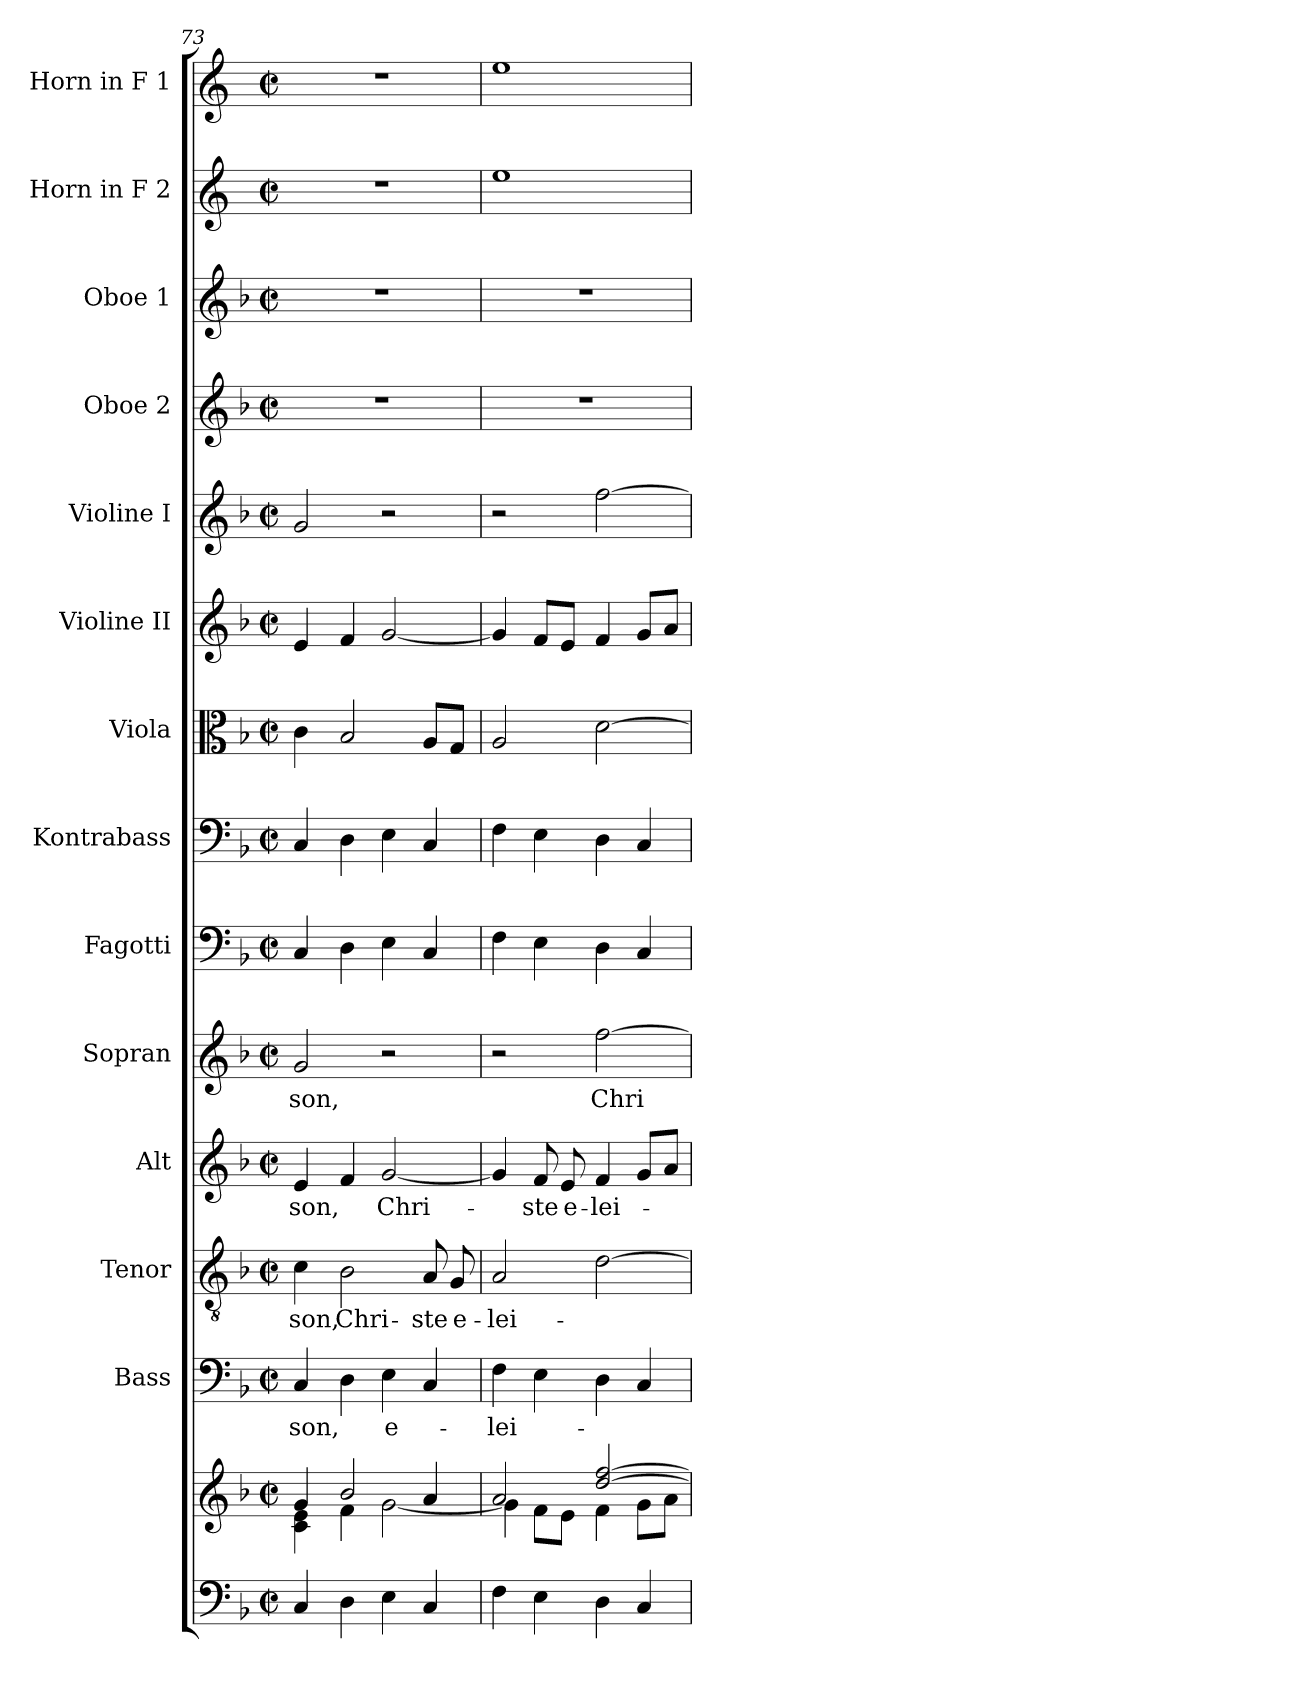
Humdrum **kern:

**kern	**kern	**kern	**text	**kern	**text	**kern	**text	**kern	**text	**kern	**kern	**kern	**kern	**kern	**kern	**kern	**kern	**kern
*part14	*part14	*part13	*part13	*part12	*part12	*part11	*part11	*part10	*part10	*part9	*part8	*part7	*part6	*part5	*part4	*part3	*part2	*part1
*staff15	*staff14	*staff13	*staff13	*staff12	*staff12	*staff11	*staff11	*staff10	*staff10	*staff9	*staff8	*staff7	*staff6	*staff5	*staff4	*staff3	*staff2	*staff1
*	*	*I"Bass	*	*I"Tenor	*	*I"Alt	*	*I"Sopran	*	*I"Fagotti	*I"Kontrabass	*I"Viola	*I"Violine II	*I"Violine I	*I"Oboe 2	*I"Oboe 1	*I"Horn in F 2	*I"Horn in F 1
*	*	*I'B.	*	*I'T.	*	*I'A.	*	*I'S.	*	*I'Fg.	*I'Kb.	*I'Vla.	*I'Vl. II	*I'Vl. I	*I'Ob. 2	*I'Ob. 1	*	*
!!LO:PB:g=z
*clefF4	*clefG2	*clefF4	*	*clefGv2	*	*clefG2	*	*clefG2	*	*clefF4	*clefF4	*clefC3	*clefG2	*clefG2	*clefG2	*clefG2	*clefG2	*clefG2
*	*	*	*	*	*	*	*	*	*	*	*ITrd7c12	*	*	*	*	*	*ITrd4c7	*ITrd4c7
*k[b-]	*k[b-]	*k[b-]	*	*k[b-]	*	*k[b-]	*	*k[b-]	*	*k[b-]	*k[b-]	*k[b-]	*k[b-]	*k[b-]	*k[b-]	*k[b-]	*k[b-]	*k[b-]
*F:	*F:	*F:	*	*F:	*	*F:	*	*F:	*	*F:	*F:	*F:	*F:	*F:	*F:	*F:	*F:	*F:
*M2/2	*M2/2	*M2/2	*	*M2/2	*	*M2/2	*	*M2/2	*	*M2/2	*M2/2	*M2/2	*M2/2	*M2/2	*M2/2	*M2/2	*M2/2	*M2/2
*met(c|)	*met(c|)	*met(c|)	*	*met(c|)	*	*met(c|)	*	*met(c|)	*	*met(c|)	*met(c|)	*met(c|)	*met(c|)	*met(c|)	*met(c|)	*met(c|)	*met(c|)	*met(c|)
=73	=73	=73	=73	=73	=73	=73	=73	=73	=73	=73	=73	=73	=73	=73	=73	=73	=73	=73
*	*^	*	*	*	*	*	*	*	*	*	*	*	*	*	*	*	*	*
!	!	!	!	!LO:LY:b	!	!LO:LY:b	!	!LO:LY:b	!	!LO:LY:b	!	!	!	!	!	!	!	!	!
4C/	4g/	4c\ 4e\	4C/	-son,	4c\	-son,	4e/	-son,	2g/	-son,	4C/	4CC/	4c\	4e/	2g/	1r	1r	1r	1r
!	!	!	!	!	!	!LO:LY:b	!	!	!	!	!	!	!	!	!	!	!	!	!
4D\	2b-/	4f\	4D\	.	2B-\	Chri-	4f/	.	.	.	4D\	4DD\	2B-/	4f/	.	.	.	.	.
!	!	!	!	!LO:LY:b	!	!	!	!LO:LY:b	!	!	!	!	!	!	!	!	!	!	!
4E\	.	[<2g\	4E\	e-	.	.	[2g/	Chri-	2r	.	4E\	4EE\	.	[2g/	2r	.	.	.	.
!	!	!	!	!	!	!LO:LY:b	!	!	!	!	!	!	!	!	!	!	!	!	!
4C/	4a/	.	4C/	.	8A/	-ste	.	.	.	.	4C/	4CC/	8A/L	.	.	.	.	.	.
!	!	!	!	!	!	!LO:LY:b	!	!	!	!	!	!	!	!	!	!	!	!	!
.	.	.	.	.	8G/	e-	.	.	.	.	.	.	8G/J	.	.	.	.	.	.
=74	=74	=74	=74	=74	=74	=74	=74	=74	=74	=74	=74	=74	=74	=74	=74	=74	=74	=74	=74
!	!	!	!	!LO:LY:b	!	!LO:LY:b	!	!	!	!	!	!	!	!	!	!	!	!	!
4F\	2a/	4g\]	4F\	-lei-	2A/	-lei-	4g/]	.	2r	.	4F\	4FF\	2A/	4g/]	2r	1r	1r	1a	1a
!	!	!	!	!	!	!	!	!LO:LY:b	!	!	!	!	!	!	!	!	!	!	!
4E\	.	8f\L	4E\	.	.	.	8f/	-ste	.	.	4E\	4EE\	.	8f/L	.	.	.	.	.
!	!	!	!	!	!	!	!	!LO:LY:b	!	!	!	!	!	!	!	!	!	!	!
.	.	8e\J	.	.	.	.	8e/	e-	.	.	.	.	.	8e/J	.	.	.	.	.
!	!	!	!	!	!	!	!	!LO:LY:b	!	!LO:LY:b	!	!	!	!	!	!	!	!	!
4D\	[>2dd/ [>2ff/	4f\	4D\	.	[2d\	.	4f/	-lei-	[2ff\	Chri-	4D\	4DD\	[2d\	4f/	[2ff\	.	.	.	.
4C/	.	8g\L	4C/	.	.	.	8g/L	.	.	.	4C/	4CC/	.	8g/L	.	.	.	.	.
.	.	8a\J	.	.	.	.	8a/J	.	.	.	.	.	.	8a/J	.	.	.	.	.
*	*v	*v	*	*	*	*	*	*	*	*	*	*	*	*	*	*	*	*	*
=	=	=	=	=	=	=	=	=	=	=	=	=	=	=	=	=	=	=
*-	*-	*-	*-	*-	*-	*-	*-	*-	*-	*-	*-	*-	*-	*-	*-	*-	*-	*-
